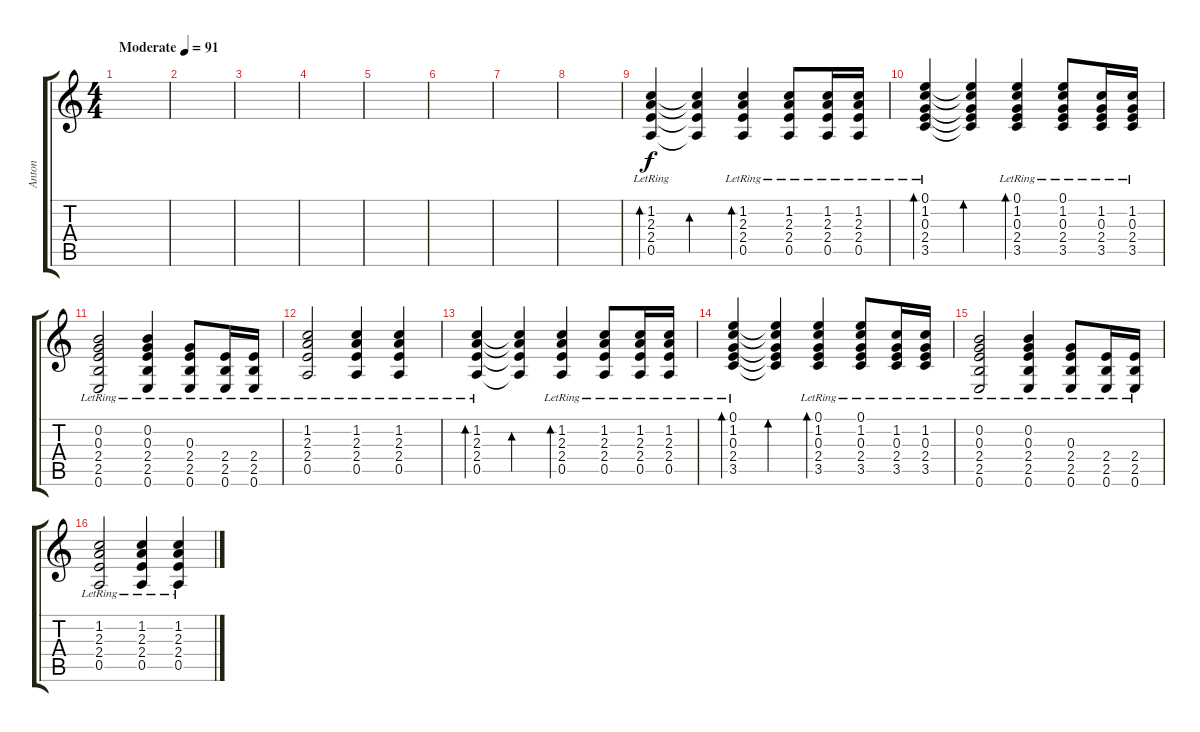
\track ("Anton" "Anton") {instrument acousticguitarsteel}
\staff {score tabs}
\tuning (E4 B3 G3 D3 A2 E2) {hide}
\ts (4 4)
\tempo (91 "Moderate")
\clef g2
\ks c
|
|
|
|
|
|
|
|
(1.2{lr} 2.3{lr} 2.4{lr} 0.5{lr}).4{bd 60} (1.2{t} 2.3{t} 2.4{t} 0.5{t}).4{bd 60} (1.2{lr} 2.3{lr} 2.4{lr} 0.5{lr}).4{bd 60} (1.2{lr} 2.3{lr} 2.4{lr} 0.5{lr}).8 (1.2{lr} 2.3{lr} 2.4{lr} 0.5{lr}).16 (1.2{lr} 2.3{lr} 2.4{lr} 0.5{lr}).16 |
(0.1{lr} 1.2{lr} 0.3{lr} 2.4{lr} 3.5{lr}).4{bd 60} (0.1{t} 1.2{t} 0.3{t} 2.4{t} 3.5{t}).4{bd 60} (0.1{lr} 1.2{lr} 0.3{lr} 2.4{lr} 3.5{lr}).4{bd 60} (0.1{lr} 1.2{lr} 0.3{lr} 2.4{lr} 3.5{lr}).8 (1.2{lr} 0.3{lr} 2.4{lr} 3.5{lr}).16 (1.2{lr} 0.3{lr} 2.4{lr} 3.5{lr}).16 |
(0.2{lr} 0.3{lr} 2.4{lr} 2.5{lr} 0.6{lr}).2 (0.2{lr} 0.3{lr} 2.4{lr} 2.5{lr} 0.6{lr}).4 (0.3{lr} 2.4{lr} 2.5{lr} 0.6{lr}).8 (2.4{lr} 2.5{lr} 0.6{lr}).16 (2.4{lr} 2.5{lr} 0.6{lr}).16 |
(1.2{lr} 2.3{lr} 2.4{lr} 0.5{lr}).2 (1.2{lr} 2.3{lr} 2.4{lr} 0.5{lr}).4 (1.2{lr} 2.3{lr} 2.4{lr} 0.5{lr}).4 |
(1.2{lr} 2.3{lr} 2.4{lr} 0.5{lr}).4{bd 60} (1.2{t} 2.3{t} 2.4{t} 0.5{t}).4{bd 60} (1.2{lr} 2.3{lr} 2.4{lr} 0.5{lr}).4{bd 60} (1.2{lr} 2.3{lr} 2.4{lr} 0.5{lr}).8 (1.2{lr} 2.3{lr} 2.4{lr} 0.5{lr}).16 (1.2{lr} 2.3{lr} 2.4{lr} 0.5{lr}).16 |
(0.1{lr} 1.2{lr} 0.3{lr} 2.4{lr} 3.5{lr}).4{bd 60} (0.1{t} 1.2{t} 0.3{t} 2.4{t} 3.5{t}).4{bd 60} (0.1{lr} 1.2{lr} 0.3{lr} 2.4{lr} 3.5{lr}).4{bd 60} (0.1{lr} 1.2{lr} 0.3{lr} 2.4{lr} 3.5{lr}).8 (1.2{lr} 0.3{lr} 2.4{lr} 3.5{lr}).16 (1.2{lr} 0.3{lr} 2.4{lr} 3.5{lr}).16 |
(0.2{lr} 0.3{lr} 2.4{lr} 2.5{lr} 0.6{lr}).2 (0.2{lr} 0.3{lr} 2.4{lr} 2.5{lr} 0.6{lr}).4 (0.3{lr} 2.4{lr} 2.5{lr} 0.6{lr}).8 (2.4{lr} 2.5{lr} 0.6{lr}).16 (2.4{lr} 2.5{lr} 0.6{lr}).16 |
(1.2{lr} 2.3{lr} 2.4{lr} 0.5{lr}).2 (1.2{lr} 2.3{lr} 2.4{lr} 0.5{lr}).4 (1.2{lr} 2.3{lr} 2.4{lr} 0.5{lr}).4
